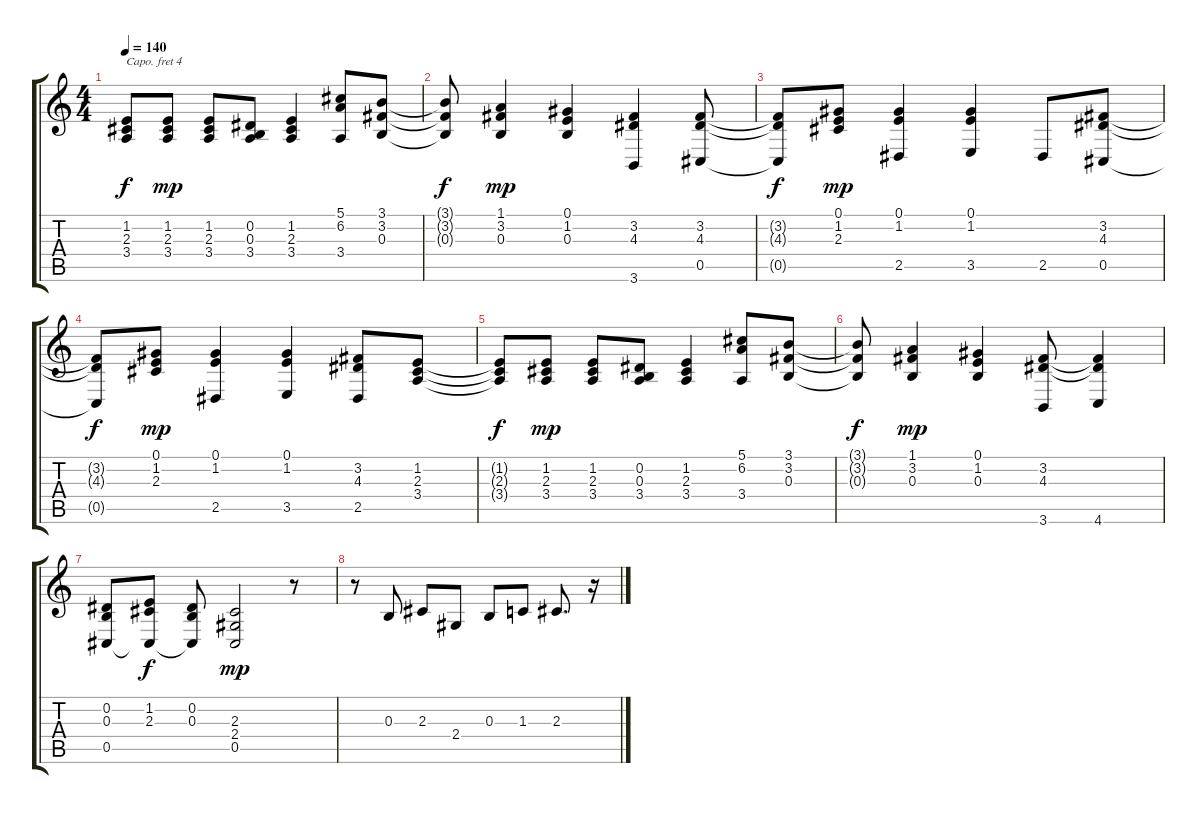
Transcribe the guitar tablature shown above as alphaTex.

\track "" {instrument acousticgrandpiano}
\staff {score tabs}
\capo 4
\tuning (E4 B3 G3 D3 A2 E2) {hide}
\ts (4 4)
\tempo 140
\clef g2
\ks c
(1.2{t} 2.3{t} 3.4{t}).8{dy f} (1.2 2.3 3.4).8{dy mp} (1.2 2.3 3.4).8 (0.2 0.3 3.4).8 (1.2 2.3 3.4).4 (5.1 6.2 3.4).8 (3.1 3.2 0.3).8 |
(3.1{t} 3.2{t} 0.3{t}).8{dy f} (1.1 3.2 0.3).4{dy mp} (0.1 1.2 0.3).4 (3.2 4.3 3.6).4 (3.2 4.3 0.5).8 |
(3.2{t} 4.3{t} 0.5{t}).8{dy f} (0.1 1.2 2.3).8{dy mp} (0.1 1.2 2.5).4 (0.1 1.2 3.5).4 2.5.8 (3.2 4.3 0.5).8 |
(3.2{t} 4.3{t} 0.5{t}).8{dy f} (0.1 1.2 2.3).8{dy mp} (0.1 1.2 2.5).4 (0.1 1.2 3.5).4 (3.2 4.3 2.5).8 (1.2 2.3 3.4).8 |
(1.2{t} 2.3{t} 3.4{t}).8{dy f} (1.2 2.3 3.4).8{dy mp} (1.2 2.3 3.4).8 (0.2 0.3 3.4).8 (1.2 2.3 3.4).4 (5.1 6.2 3.4).8 (3.1 3.2 0.3).8 |
(3.1{t} 3.2{t} 0.3{t}).8{dy f} (1.1 3.2 0.3).4{dy mp} (0.1 1.2 0.3).4 (3.2 4.3 3.6).8 (3.2{t} 4.3{t} 4.6).4 |
(0.2 0.3 0.5).8 (1.2 2.3 0.5{t}).8{dy f} (0.2 0.3 0.5{t}).8 (2.3 2.4 0.5).2{dy mp} r.8 |
r.8 0.3.8 2.3.8 2.4.8 0.3.8 1.3.8 2.3.8{d} r.16
